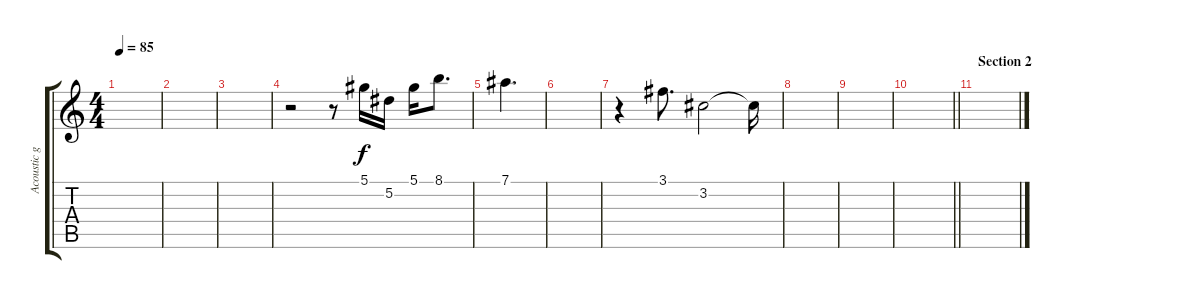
\track ("Acoustic guitar" "Acoustic g") {instrument acousticguitarsteel}
\staff {score tabs}
\tuning (Eb4 Bb3 Gb3 Db3 Ab2 Eb2) {hide}
\ts (4 4)
\tempo 85
\clef g2
\ks c
|
|
|
r.2 r.8 5.1.16 5.2.16 5.1.16 8.1.8{d} |
7.1.4{d} |
|
r.4 3.1.8{d} 3.2.2 3.2{t}.16{dy f} |
|
|
\barLineRight lightlight
|
\section ("" "Section 2")
